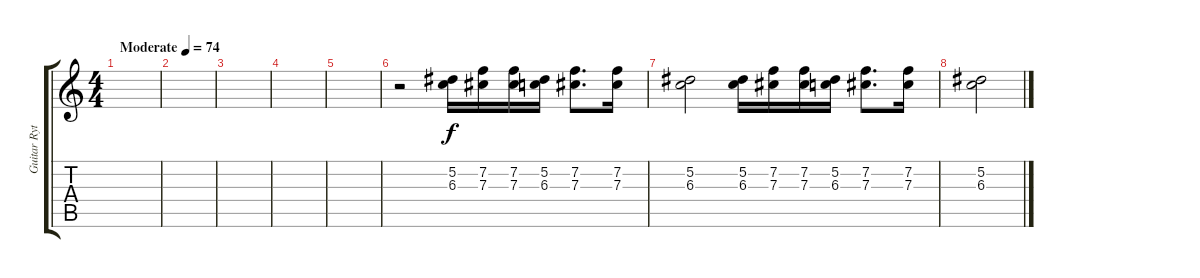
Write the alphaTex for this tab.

\track ("Guitar Rythm 2" "Guitar Ryt") {instrument acousticguitarsteel}
\staff {score tabs}
\tuning (Eb4 Bb3 Gb3 Db3 Ab2 Eb2) {hide}
\ts (4 4)
\tempo (74 "Moderate")
\clef g2
\ks c
|
|
|
|
|
r.2 (5.2 6.3).16 (7.2 7.3).16 (7.2 7.3).16 (5.2 6.3).16 (7.2 7.3).8{d} (7.2 7.3).16 |
(5.2 6.3).2 (5.2 6.3).16 (7.2 7.3).16 (7.2 7.3).16 (5.2 6.3).16 (7.2 7.3).8{d} (7.2 7.3).16 |
(5.2 6.3).2
